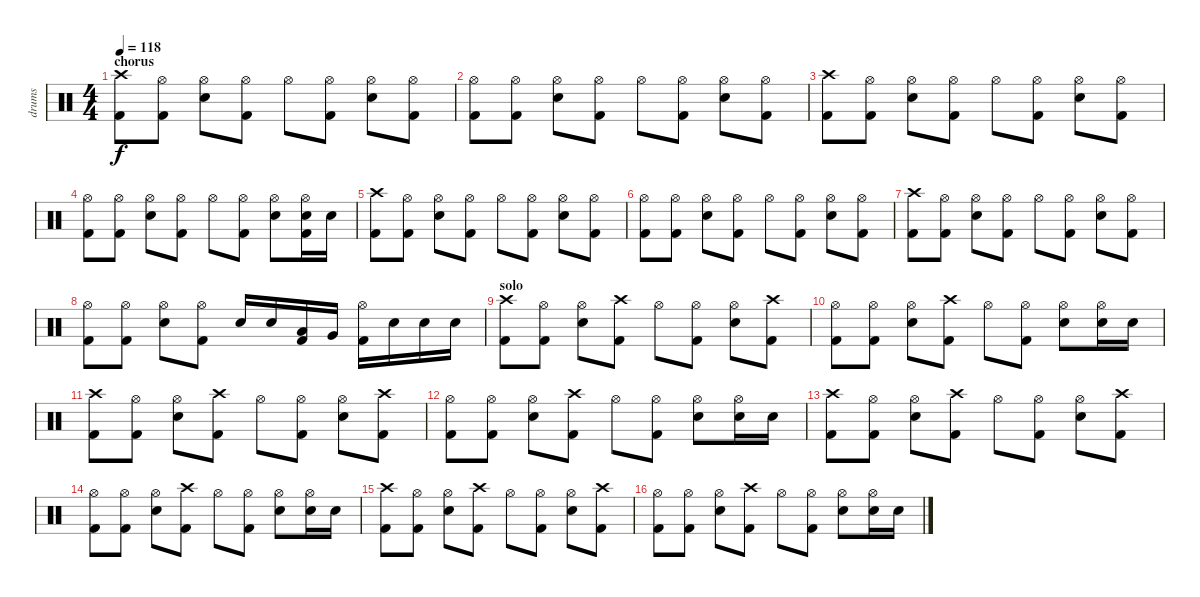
\track ("drums" "drums") {instrument percussion}
\staff {score}
\articulation defaults
\ts (4 4)
\section ("" "chorus")
\tempo 118
\clef neutral
\ks c
("Crash high (hit)" "Kick (hit) 2").8{dy f} ("Hi-Hat (open)" "Kick (hit) 2").8 ("Hi-Hat (open)" "Electric Snare (hit)").8 ("Hi-Hat (open)" "Kick (hit) 2").8 "Hi-Hat (open)".8 ("Hi-Hat (open)" "Kick (hit) 2").8 ("Hi-Hat (open)" "Electric Snare (hit)").8 ("Hi-Hat (open)" "Kick (hit) 2").8 |
("Hi-Hat (open)" "Kick (hit) 2").8 ("Hi-Hat (open)" "Kick (hit) 2").8 ("Hi-Hat (open)" "Electric Snare (hit)").8 ("Hi-Hat (open)" "Kick (hit) 2").8 "Hi-Hat (open)".8 ("Hi-Hat (open)" "Kick (hit) 2").8 ("Hi-Hat (open)" "Electric Snare (hit)").8 ("Hi-Hat (open)" "Kick (hit) 2").8 |
("Crash high (hit)" "Kick (hit) 2").8 ("Hi-Hat (open)" "Kick (hit) 2").8 ("Hi-Hat (open)" "Electric Snare (hit)").8 ("Hi-Hat (open)" "Kick (hit) 2").8 "Hi-Hat (open)".8 ("Hi-Hat (open)" "Kick (hit) 2").8 ("Hi-Hat (open)" "Electric Snare (hit)").8 ("Hi-Hat (open)" "Kick (hit) 2").8 |
("Hi-Hat (open)" "Kick (hit) 2").8 ("Hi-Hat (open)" "Kick (hit) 2").8 ("Hi-Hat (open)" "Electric Snare (hit)").8 ("Hi-Hat (open)" "Kick (hit) 2").8 "Hi-Hat (open)".8 ("Hi-Hat (open)" "Kick (hit) 2").8 ("Hi-Hat (open)" "Electric Snare (hit)").8 ("Hi-Hat (open)" "Electric Snare (hit)" "Kick (hit) 2").16 "Electric Snare (hit)".16 |
("Crash high (hit)" "Kick (hit) 2").8 ("Hi-Hat (open)" "Kick (hit) 2").8 ("Hi-Hat (open)" "Electric Snare (hit)").8 ("Hi-Hat (open)" "Kick (hit) 2").8 "Hi-Hat (open)".8 ("Hi-Hat (open)" "Kick (hit) 2").8 ("Hi-Hat (open)" "Electric Snare (hit)").8 ("Hi-Hat (open)" "Kick (hit) 2").8 |
("Hi-Hat (open)" "Kick (hit) 2").8 ("Hi-Hat (open)" "Kick (hit) 2").8 ("Hi-Hat (open)" "Electric Snare (hit)").8 ("Hi-Hat (open)" "Kick (hit) 2").8 "Hi-Hat (open)".8 ("Hi-Hat (open)" "Kick (hit) 2").8 ("Hi-Hat (open)" "Electric Snare (hit)").8 ("Hi-Hat (open)" "Kick (hit) 2").8 |
("Crash high (hit)" "Kick (hit) 2").8 ("Hi-Hat (open)" "Kick (hit) 2").8 ("Hi-Hat (open)" "Electric Snare (hit)").8 ("Hi-Hat (open)" "Kick (hit) 2").8 "Hi-Hat (open)".8 ("Hi-Hat (open)" "Kick (hit) 2").8 ("Hi-Hat (open)" "Electric Snare (hit)").8 ("Hi-Hat (open)" "Kick (hit) 2").8 |
("Hi-Hat (open)" "Kick (hit) 2").8 ("Hi-Hat (open)" "Kick (hit) 2").8 ("Hi-Hat (open)" "Electric Snare (hit)").8 ("Hi-Hat (open)" "Kick (hit) 2").8 "Electric Snare (hit)".16 "Electric Snare (hit)".16 ("Low Tom (hit)" "Kick (hit) 2").16 "Very Low Tom (hit)".16 ("Hi-Hat (open)" "Kick (hit) 2").16 "Electric Snare (hit)".16 "Electric Snare (hit)".16 "Electric Snare (hit)".16 |
\section ("" "solo")
("Crash high (hit)" "Kick (hit) 2").8 ("Hi-Hat (open)" "Kick (hit) 2").8 ("Hi-Hat (open)" "Electric Snare (hit)").8 ("Crash high (hit)" "Kick (hit) 2").8 "Hi-Hat (open)".8 ("Hi-Hat (open)" "Kick (hit) 2").8 ("Hi-Hat (open)" "Electric Snare (hit)").8 ("Crash high (hit)" "Kick (hit) 2").8 |
("Hi-Hat (open)" "Kick (hit) 2").8 ("Hi-Hat (open)" "Kick (hit) 2").8 ("Hi-Hat (open)" "Electric Snare (hit)").8 ("Crash high (hit)" "Kick (hit) 2").8 "Hi-Hat (open)".8 ("Hi-Hat (open)" "Kick (hit) 2").8 ("Hi-Hat (open)" "Electric Snare (hit)").8 ("Hi-Hat (open)" "Electric Snare (hit)").16 "Electric Snare (hit)".16 |
("Crash high (hit)" "Kick (hit) 2").8 ("Hi-Hat (open)" "Kick (hit) 2").8 ("Hi-Hat (open)" "Electric Snare (hit)").8 ("Crash high (hit)" "Kick (hit) 2").8 "Hi-Hat (open)".8 ("Hi-Hat (open)" "Kick (hit) 2").8 ("Hi-Hat (open)" "Electric Snare (hit)").8 ("Crash high (hit)" "Kick (hit) 2").8 |
("Hi-Hat (open)" "Kick (hit) 2").8 ("Hi-Hat (open)" "Kick (hit) 2").8 ("Hi-Hat (open)" "Electric Snare (hit)").8 ("Crash high (hit)" "Kick (hit) 2").8 "Hi-Hat (open)".8 ("Hi-Hat (open)" "Kick (hit) 2").8 ("Hi-Hat (open)" "Electric Snare (hit)").8 ("Hi-Hat (open)" "Electric Snare (hit)").16 "Electric Snare (hit)".16 |
("Crash high (hit)" "Kick (hit) 2").8 ("Hi-Hat (open)" "Kick (hit) 2").8 ("Hi-Hat (open)" "Electric Snare (hit)").8 ("Crash high (hit)" "Kick (hit) 2").8 "Hi-Hat (open)".8 ("Hi-Hat (open)" "Kick (hit) 2").8 ("Hi-Hat (open)" "Electric Snare (hit)").8 ("Crash high (hit)" "Kick (hit) 2").8 |
("Hi-Hat (open)" "Kick (hit) 2").8 ("Hi-Hat (open)" "Kick (hit) 2").8 ("Hi-Hat (open)" "Electric Snare (hit)").8 ("Crash high (hit)" "Kick (hit) 2").8 "Hi-Hat (open)".8 ("Hi-Hat (open)" "Kick (hit) 2").8 ("Hi-Hat (open)" "Electric Snare (hit)").8 ("Hi-Hat (open)" "Electric Snare (hit)").16 "Electric Snare (hit)".16 |
("Crash high (hit)" "Kick (hit) 2").8 ("Hi-Hat (open)" "Kick (hit) 2").8 ("Hi-Hat (open)" "Electric Snare (hit)").8 ("Crash high (hit)" "Kick (hit) 2").8 "Hi-Hat (open)".8 ("Hi-Hat (open)" "Kick (hit) 2").8 ("Hi-Hat (open)" "Electric Snare (hit)").8 ("Crash high (hit)" "Kick (hit) 2").8 |
("Hi-Hat (open)" "Kick (hit) 2").8 ("Hi-Hat (open)" "Kick (hit) 2").8 ("Hi-Hat (open)" "Electric Snare (hit)").8 ("Crash high (hit)" "Kick (hit) 2").8 "Hi-Hat (open)".8 ("Hi-Hat (open)" "Kick (hit) 2").8 ("Hi-Hat (open)" "Electric Snare (hit)").8 ("Hi-Hat (open)" "Electric Snare (hit)").16 "Electric Snare (hit)".16
